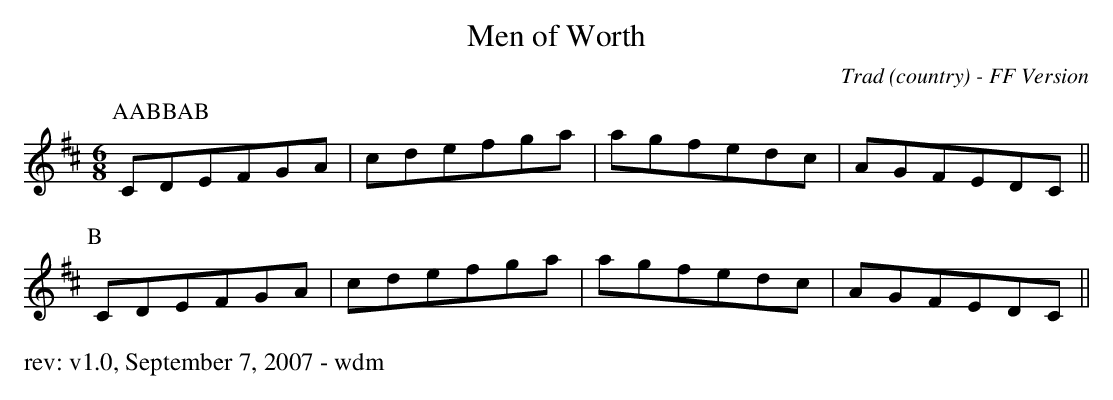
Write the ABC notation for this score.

X:1
T: Men of Worth
O: Trad (country) - FF Version
M: 6/8
K: Dmaj
P: AABBAB
P:A
CDEFGA|cdefga|agfedc|AGFEDC||
P:B
CDEFGA|cdefga|agfedc|AGFEDC||
